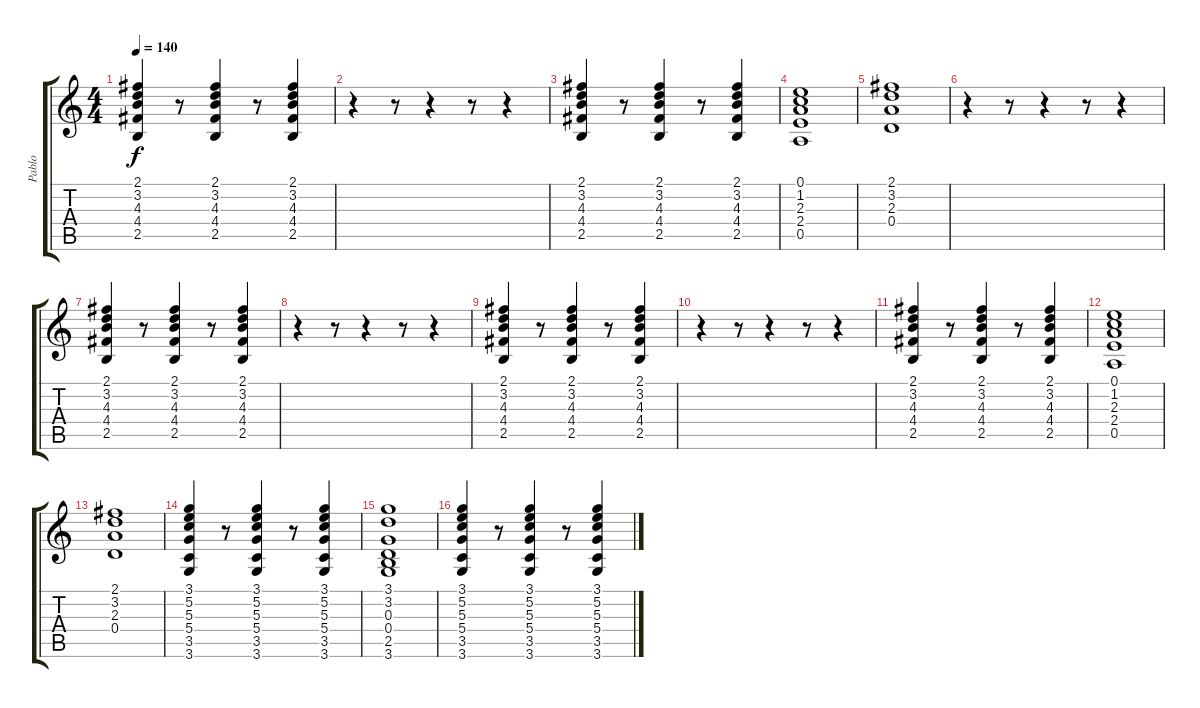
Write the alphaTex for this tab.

\track ("Pablo" "Pablo") {instrument electricguitarjazz}
\staff {score tabs}
\tuning (E4 B3 G3 D3 A2 E2) {hide}
\ts (4 4)
\tempo 140
\clef g2
\ks c
(2.1 3.2 4.3 4.4 2.5).4{dy f} r.8 (2.1 3.2 4.3 4.4 2.5).4 r.8 (2.1 3.2 4.3 4.4 2.5).4 |
r.4 r.8 r.4 r.8 r.4 |
(2.1 3.2 4.3 4.4 2.5).4 r.8 (2.1 3.2 4.3 4.4 2.5).4 r.8 (2.1 3.2 4.3 4.4 2.5).4 |
(0.1 1.2 2.3 2.4 0.5).1 |
(2.1 3.2 2.3 0.4).1 |
r.4 r.8 r.4 r.8 r.4 |
(2.1 3.2 4.3 4.4 2.5).4 r.8 (2.1 3.2 4.3 4.4 2.5).4 r.8 (2.1 3.2 4.3 4.4 2.5).4 |
r.4 r.8 r.4 r.8 r.4 |
(2.1 3.2 4.3 4.4 2.5).4 r.8 (2.1 3.2 4.3 4.4 2.5).4 r.8 (2.1 3.2 4.3 4.4 2.5).4 |
r.4 r.8 r.4 r.8 r.4 |
(2.1 3.2 4.3 4.4 2.5).4 r.8 (2.1 3.2 4.3 4.4 2.5).4 r.8 (2.1 3.2 4.3 4.4 2.5).4 |
(0.1 1.2 2.3 2.4 0.5).1 |
(2.1 3.2 2.3 0.4).1 |
(3.1 5.2 5.3 5.4 3.5 3.6).4 r.8 (3.1 5.2 5.3 5.4 3.5 3.6).4 r.8 (3.1 5.2 5.3 5.4 3.5 3.6).4 |
(3.1 3.2 0.3 0.4 2.5 3.6).1 |
(3.1 5.2 5.3 5.4 3.5 3.6).4 r.8 (3.1 5.2 5.3 5.4 3.5 3.6).4 r.8 (3.1 5.2 5.3 5.4 3.5 3.6).4
